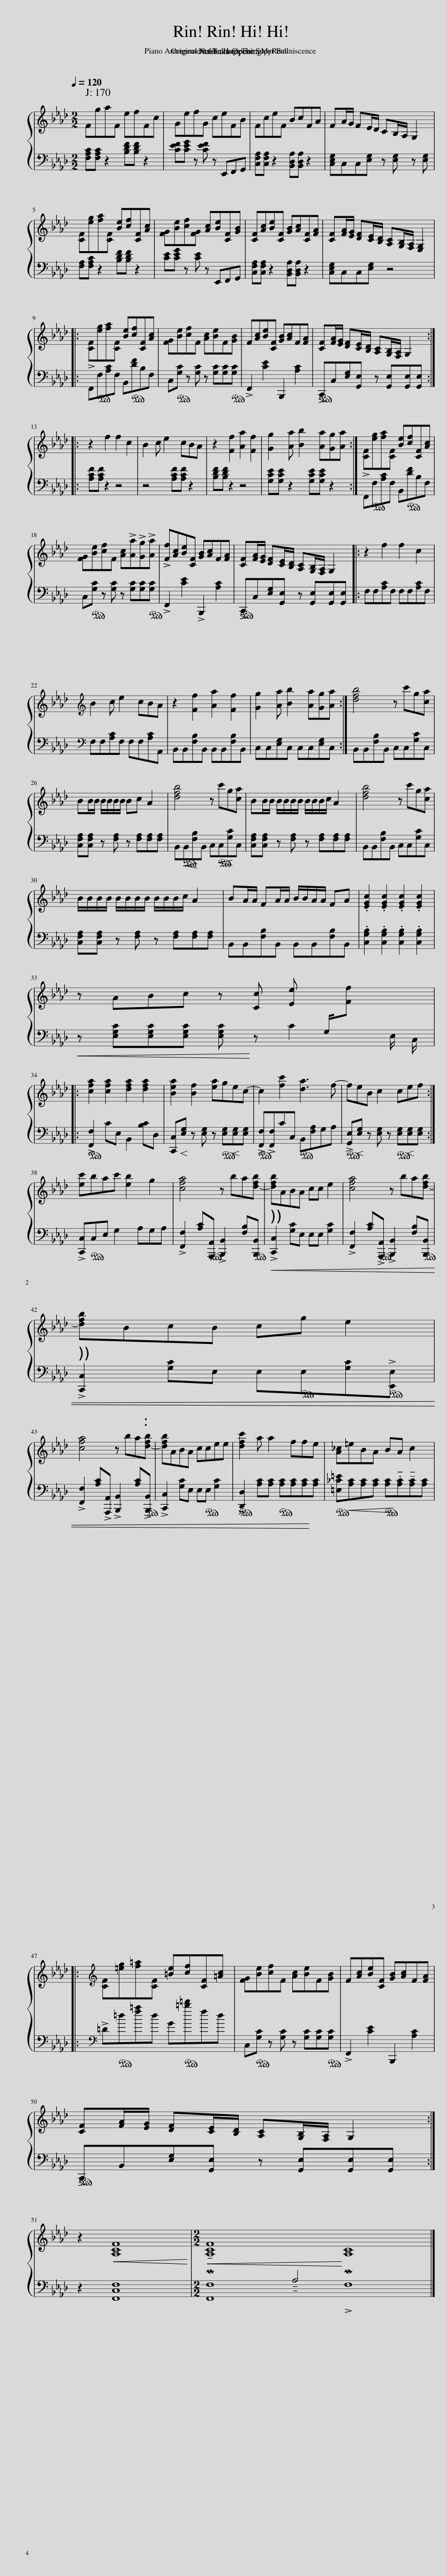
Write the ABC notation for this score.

X:1
%%score { ( 1 3 ) | ( 2 4 5 ) }
L:1/8
Q:1/4=120
M:2/2
I:linebreak $
K:Ab
V:1 treble
V:3 treble
V:2 bass
V:4 bass
V:5 bass
V:1
 FgaF efFc | GefG ceFB | FceF BcFA | FA/G/ FE/D/ CB,/A,/ G,2 |$ [CF][eg][fa][CF] [Be][cf][CF][Ac] | %5
 [FG][Be][cf][FG] [Ac][Be][CF][GB] | [CF][Ac][Be][CF] [GB][Ac][CF][FA] | [CF][FA]/[EG]/ [DF][CE]/[B,D]/ [A,C][G,B,]/[F,A,]/ [E,G,]2 |:$ [CF][eg][fa][CF] [Be][cf][CF][Ac] | [FG][Be][cf]F [Ac][Be]F[GB] | %10
 F[Ac][Be][CF] [GB][Ac]F[FA] | [CF][FA]/[EG]/ [DF][CE]/[B,D]/ [A,C][G,B,]/[F,A,]/ G,2 ::$ z2 f2 f2 c2 | B2 c e2 cBA | z2 [Ff]2 [Aa]2 [Ff]2 | %15
 [Gg]2 [Aa] [Bb]2 [Aa][Gg][Aa] :| [CF][eg][fa][CF] [Be][cf][CF][Ac] |$ [FG][Be][cf]F [Ac]!>![Aa]!>![Gg]!>![Aa] | !>![Ff][Ac][Be][CF] [GB][Ac]F[FA] | [CF][FA]/[EG]/ [DF][CE]/[B,D]/ [A,C][G,B,]/[F,A,]/ G,2 |: %20
 z2 f2 f2 c2 |$[K:treble] B2 c e2 cBA | z2 [Ff]2 [Aa]2 [Ff]2 | [Gg]2 [Aa] [Bb]2 [Aa][Gg][Aa] :| [dfb]4 z c'g[ca] |$ %25
 BB/B/ B/B/B/B/ Bc A2 | [dfb]4 z c'g[ca] | BB/B/ B/B/B/B/ B/B/B/c/ A2 | [dfb]4 z c'g[ca] |$ B/B/B/B/ B/B/B/B/ B/B/B/c/ A2 | %30
 BA/A/ FA/A/ B/B/A/A/ FA | .[EGc]2 .[EGc]2 .[EGc]2 .[EGc]2 |$ z ABc z [Cc] [Ee][I:staff +1] G,/[I:staff -1][Ff][I:staff +1] E,/ C,/ |:$[I:staff -1] [cfa]2 [cfa]2 [dfa]2 [dfa]2 | [Bea]2 [Bf]2 [ea]gec- | %35
 c2 [fc']2 [da]3 f- | feB c2 cef :|$ [ec']bac' [eb]2 g2 | [cfa]4 z ba[d-fb] | [dfb]ABA cc e2 | %40
 [cfa]4 z ba[d-fb] |$ [dfb]BcB cg e2 |$ [cfa]4 z ba[d-fb] | [dfb]ABA ccee | [dfc']2 a a2 ffe | %45
 [A_c]=eBA BA c2 |:$[K:treble] [CF][=eg][f=a][CF] [=Be][cf][CF][=Ac] | [FG][Be][cf]F [Ac][Be]F[GB] | F[Ac][Be][CF] [GB][Ac]F[FA] |$ [CF][FA]/[EG]/ [DF][CE]/[B,D]/ [A,C][G,B,]/[F,A,]/ G,2 :|$ %50
 z2!<(! F8!<)! |[M:2/2]!<(! F8[I:staff +1] !tenuto!A,4!<)! !>!MF,8 |] %52
V:2
 [F,A,C][F,A,C] z2 [B,DF][B,DF] z2 | [CEF][CEG] z [CEF] z E,,F,,G,, | [C,F,A,][C,F,A,] z2 [B,,D,A,][B,,D,A,] z2 | [C,E,G,]C,C,[E,G,] z [E,G,] z [E,G,] |$ [F,A,][F,A,C] z2 [B,DF][B,DF] z2 | %5
 [CE][CEG] z [CE] z E,,F,,G,, | [C,F,A,][C,F,A,] z2 [B,,D,A,][B,,D,A,] z2 | [C,E,G,]C,C,[E,G,] z4 |:$ !>!F,,!ped!F,[A,C]F, B,,!ped![DF]B,F, | C,!ped![G,C] z [G,C] z [G,C][G,C]!ped![G,C] | %10
 !>!F,,2 [CE]2 B,,,2 [A,C]2 |!ped! !>!C,,C,[E,G,][G,,E,] z [G,,E,][G,,E,][G,,E,] ::$ [A,CF][A,CF] z2 z4 | z4 [A,CF][A,CF] z2 | [B,DF][B,DF] z2 z4 | %15
 [G,CE][G,CE] z2 [G,CE][G,CE] z2 :| !>!F,,!ped!F,[A,C]F, B,,!ped![DF]B,F, |$ C,!ped![G,C] z [G,C] z [G,C][G,C]!ped![G,C] | !>!F,,2 [CE]2 !>!B,,,2 [A,C]2 |!ped! !>!C,,C,[E,G,][G,,E,] z [G,,E,][G,,E,][G,,E,] |: %20
 F,F,[A,C]F, F,F,[A,C]F, |$[K:bass] F,F,[A,C]F, F,F,[A,C]A,, | B,,B,,[F,B,]B,, B,,B,,[F,B,]B,, | C,C,[E,G,]C, C,C,[E,G,]C, :| B,,B,,[F,B,]B,, C,C,[G,C]C, |$ %25
 [C,F,A,][C,F,A,] z [F,A,] z [F,A,][F,A,][F,A,] | B,,!ped!!<(!B,,[F,B,]!<)!B,, C,!ped!!<(!C,[G,C]!<)!C, | [C,F,A,][C,F,A,] z [F,A,] z [F,A,][F,A,][F,A,] | B,,B,,[F,B,]B,, C,C,[G,C]C, |$ [C,F,A,][C,F,A,] z [F,A,] z [F,A,][F,A,][F,A,] | %30
 B,,B,,[F,B,]B,, B,,B,,[F,B,]B,, | .[C,G,B,]2 .[C,G,B,]2 .[C,G,B,]2 .[C,G,B,]2 |$!<(! z [E,G,C][E,G,C][E,G,C] [E,G,C]!<)! z C2 x3/2 |:$!ped! !>![F,,F,]2 CE, B,,2 [B,C]D, | [C,,C,]!<(![E,G,]!<)! z [E,G,] z!ped! [E,G,]!<(![E,G,]!<)![E,G,] | %35
!ped! !>![F,,F,]!>![F,,F,]CC,!ped! B,,[F,A,]G,A, |!ped! !>![G,,E,]!<(![E,G,]!<)! z [E,G,] z!ped! [E,G,]!<(![E,G,]!<)![E,G,] :|$ !>![C,,C,]!ped!C,E, G,2 A,G,A, | !>![F,,F,]2 [A,C]!ped![A,,,A,,] !>![B,,,B,,]2 [F,B,]!ped![B,,,B,,] |!<(! !>![C,,C,]2 [G,C]E, E,E, [G,C]2 | %40
 !>![F,,F,]2 [A,C]!ped!!>![A,,,A,,] !>![B,,,B,,]2 [F,B,]!ped![B,,,B,,] |$ !>![C,,C,]2 [G,C]E, E,!ped!E,[G,C]!ped!!>![E,,E,] |$ !>![F,,F,]2 [A,C]!>![A,,,A,,] !>![B,,,B,,]2 [A,C]!ped!!>![B,,,B,,] | !>![C,,C,]2 [G,C]E, E,!ped!E, [G,C]2 |!ped! !>![D,,D,]2 [A,C][A,C]!ped! [A,C][A,C][A,C]!<)![A,C] | %45
!ped! [=E,_C=E]!<(![A,C][A,C][A,C]!ped! [A,C]!<)!.!tenuto![A,C]!tenuto![A,C][A,C] |:$[K:bass] !>!=D!ped!=d[f=a]d G!ped![=b=d']fd | C,!ped![G,C] z [G,C] z [G,C][G,C]!ped![G,C] | !>!F,,2 [CE]2 B,,,2 [A,C]2 |$!ped! !>!C,,B,,[E,G,][G,,E,] z [G,,E,][G,,E,][G,,E,] :|$ %50
 z2 F,8 |[M:2/2][I:staff -1] !tenuto![A,C]8[I:staff +1] x4[I:staff -1] [A,C]8 |] %52
V:3
 x8 | x8 | x8 | x8 |$ x8 | %5
 x8 | x8 | x8 |:$ x8 | x8 | %10
 x8 | x8 ::$ x8 | x8 | x8 | %15
 x8 :| x8 |$ x8 | x8 | x8 |: %20
 x8 |$[K:treble] x8 | x8 | x8 :| x8 |$ %25
 x8 | x8 | x8 | x8 |$ x8 | %30
 x8 | x8 |$ x19/2 |:$ x8 | x8 | %35
 x8 | x8 :|$ x8 | x8 | x8 | %40
 x8 |$ x8 |$ x8 | x8 | x8 | %45
 x8 |:$[K:treble] x8 | x8 | x8 |$ x8 :|$ %50
 x2 [A,C]8 |[M:2/2][I:staff +1] F,8 x12 |] %52
V:4
 x8 | x8 | x8 | x8 |$ x8 | %5
 x8 | x8 | x8 |:$ x8 | x8 | %10
 x8 | x8 ::$ x8 | x8 | x8 | %15
 x8 :| x8 |$ x8 | x8 | x8 |: %20
 x8 |$[K:bass] x8 | x8 | x8 :| x8 |$ %25
 x8 | x8 | x8 | x8 |$ x8 | %30
 x8 | x8 |$ x19/2 |:$ x8 | x8 | %35
 x8 | x8 :|$ x8 | x8 | x8 | %40
 x8 |$ x8 |$ x8 | x8 | x8 | %45
 x8 |:$[K:bass] x8 | x8 | x8 |$ x8 :|$ %50
 x2 C,8 |[M:2/2] MF,,8 x12 |] %52
V:5
 x8 | x8 | x8 | x8 |$ x8 | %5
 x8 | x8 | x8 |:$ x8 | x8 | %10
 x8 | x8 ::$ x8 | x8 | x8 | %15
 x8 :| x8 |$ x8 | x8 | x8 |: %20
 x8 |$[K:bass] x8 | x8 | x8 :| x8 |$ %25
 x8 | x8 | x8 | x8 |$ x8 | %30
 x8 | x8 |$ x19/2 |:$ x8 | x8 | %35
 x8 | x8 :|$ x8 | x8 | x8 | %40
 x8 |$ x8 |$ x8 | x8 | x8 | %45
 x8 |:$[K:bass] x8 | x8 | x8 |$ x8 :|$ %50
 x2 F,,8 |[M:2/2] x20 |] %52
